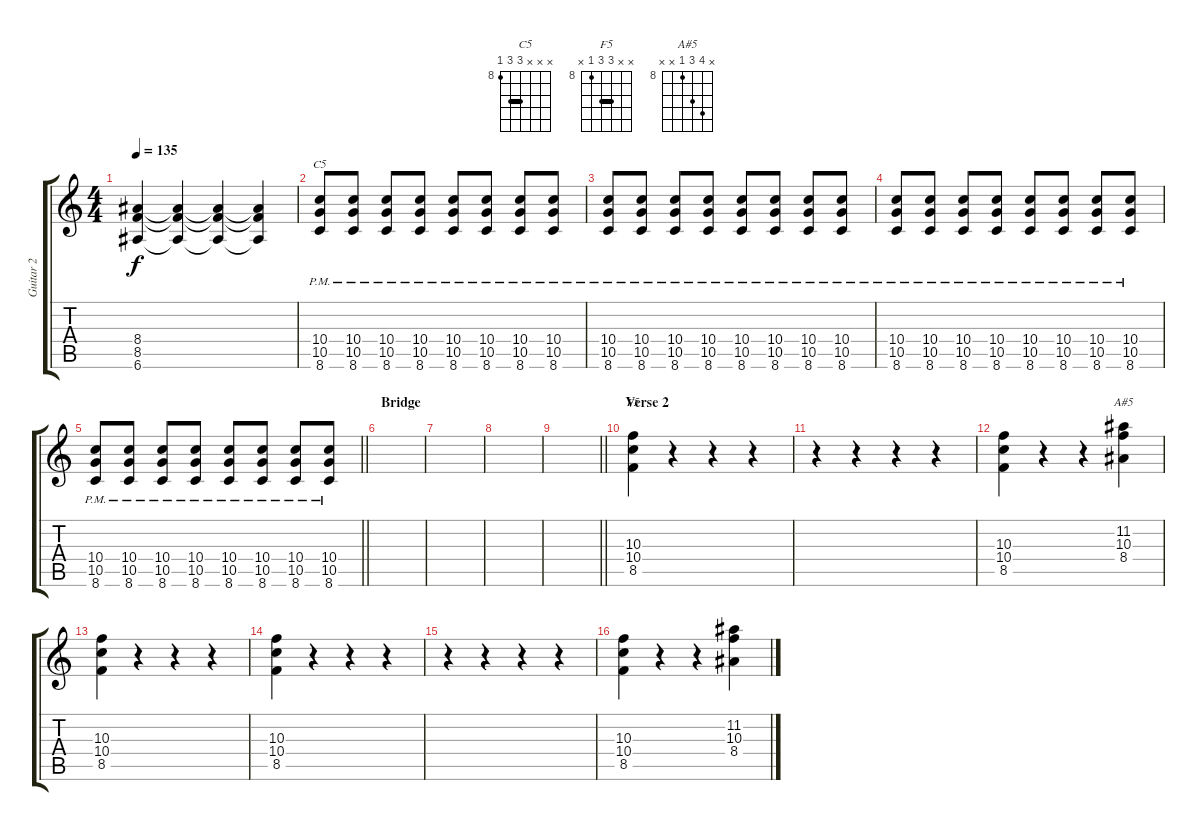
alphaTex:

\track ("Guitar 2" "Guitar 2") {instrument distortionguitar}
\staff {score tabs}
\tuning (E4 B3 G3 D3 A2 E2) {hide}
\chord ("C5" x x x 10 10 8) {firstfret 8 barre 10}
\chord ("F5" x x 10 10 8 x) {firstfret 8 barre 10}
\chord ("A#5" x 11 10 8 x x) {firstfret 8}
\ts (4 4)
\tempo 135
\clef g2
\ks c
(8.4{t} 8.5{t} 6.6{t}).4{dy f} (8.4{t} 8.5{t} 6.6{t}).4 (8.4{t} 8.5{t} 6.6{t}).4 (8.4{t} 8.5{t} 6.6{t}).4 |
(10.4{pm} 10.5{pm} 8.6).8{ch "C5"} (10.4{pm} 10.5{pm} 8.6).8 (10.4{pm} 10.5{pm} 8.6).8 (10.4{pm} 10.5{pm} 8.6).8 (10.4{pm} 10.5{pm} 8.6).8 (10.4{pm} 10.5{pm} 8.6).8 (10.4{pm} 10.5{pm} 8.6).8 (10.4{pm} 10.5{pm} 8.6).8 |
(10.4{pm} 10.5{pm} 8.6).8 (10.4{pm} 10.5{pm} 8.6).8 (10.4{pm} 10.5{pm} 8.6).8 (10.4{pm} 10.5{pm} 8.6).8 (10.4{pm} 10.5{pm} 8.6).8 (10.4{pm} 10.5{pm} 8.6).8 (10.4{pm} 10.5{pm} 8.6).8 (10.4{pm} 10.5{pm} 8.6).8 |
(10.4{pm} 10.5{pm} 8.6).8 (10.4{pm} 10.5{pm} 8.6).8 (10.4{pm} 10.5{pm} 8.6).8 (10.4{pm} 10.5{pm} 8.6).8 (10.4{pm} 10.5{pm} 8.6).8 (10.4{pm} 10.5{pm} 8.6).8 (10.4{pm} 10.5{pm} 8.6).8 (10.4{pm} 10.5{pm} 8.6).8 |
\barLineRight lightlight
(10.4{pm} 10.5{pm} 8.6).8 (10.4{pm} 10.5{pm} 8.6).8 (10.4{pm} 10.5{pm} 8.6).8 (10.4{pm} 10.5{pm} 8.6).8 (10.4{pm} 10.5{pm} 8.6).8 (10.4{pm} 10.5{pm} 8.6).8 (10.4{pm} 10.5{pm} 8.6).8 (10.4{pm} 10.5{pm} 8.6).8 |
\section ("" "Bridge")
|
|
|
\barLineRight lightlight
|
\section ("" "Verse 2")
(10.3 10.4 8.5).4{ch "F5"} r.4 r.4 r.4 |
r.4 r.4 r.4 r.4 |
(10.3 10.4 8.5).4 r.4 r.4 (11.2 10.3 8.4).4{ch "A#5"} |
(10.3 10.4 8.5).4 r.4 r.4 r.4 |
(10.3 10.4 8.5).4 r.4 r.4 r.4 |
r.4 r.4 r.4 r.4 |
(10.3 10.4 8.5).4 r.4 r.4 (11.2 10.3 8.4).4
